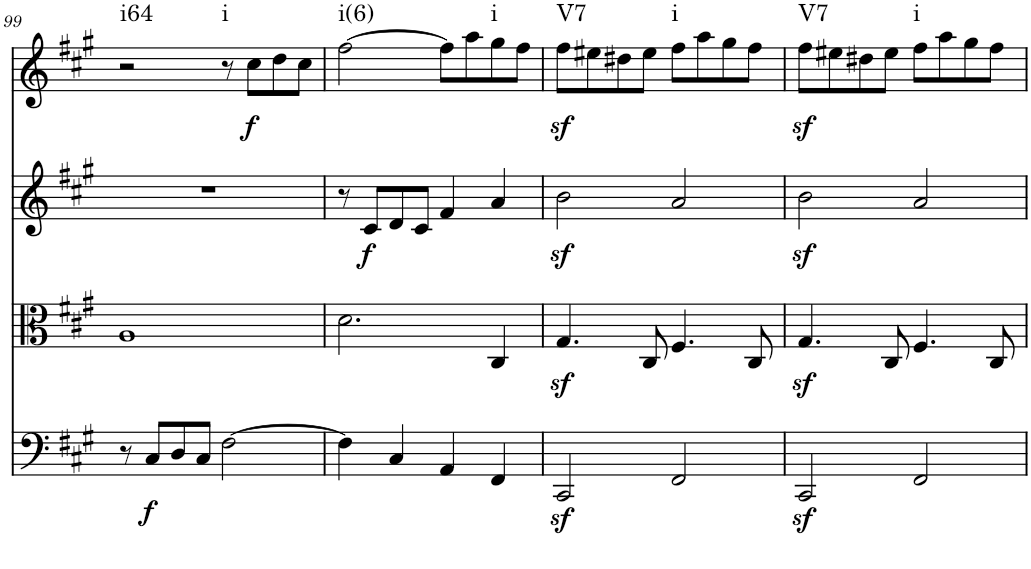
**kern	**dynam	**kern	**kern	**dynam	**kern	**dynam	**harte
*part4	*part4	*part3	*part2	*part2	*part1	*part1	*part1
*staff4	*staff4	*staff3	*staff2	*staff2	*staff1	*staff1	*
*I"Violoncello	*	*I"Viola	*I"Violin 2	*	*I"Violin 1	*	*
*I'Vc	*	*I'Vla	*I'Vln	*	*I'Vln	*	*
!!LO:PB:g=z
*clefF4	*	*clefC3	*clefG2	*	*clefG2	*	*
*k[f#c#g#]	*	*k[f#c#g#]	*k[f#c#g#]	*	*k[f#c#g#]	*	*
*A:	*	*A:	*A:	*	*A:	*	*
*M2/2	*	*M2/2	*M2/2	*	*M2/2	*	*
*met(c|)	*	*met(c|)	*met(c|)	*	*met(c|)	*	*
=99	=99	=99	=99	=99	=99	=99	=99
!	!	!	!	!	!	!	!LO:H:kt=i64
8r	.	1A	1r	.	2r	.	N
!	!LO:DY:b	!	!	!	!	!	!
8C#/L	f	.	.	.	.	.	.
8D/	.	.	.	.	.	.	.
8C#/J	.	.	.	.	.	.	.
!	!	!	!	!	!	!	!LO:H:kt=i
[2F#\	.	.	.	.	8r	.	N
!	!	!	!	!	!	!LO:DY:b	!
.	.	.	.	.	8cc#\L	f	.
.	.	.	.	.	8dd\	.	.
.	.	.	.	.	8cc#\J	.	.
=100	=100	=100	=100	=100	=100	=100	=100
!	!	!	!	!	!	!	!LO:H:kt=i(6)
4F#\]	.	2.d\	8r	.	[2ff#\	.	N
!	!	!	!	!LO:DY:b	!	!	!
.	.	.	8c#/L	f	.	.	.
4C#/	.	.	8d/	.	.	.	.
.	.	.	8c#/J	.	.	.	.
4AA/	.	.	4f#/	.	8ff#\L]	.	.
.	.	.	.	.	8aa\	.	.
!	!	!	!	!	!	!	!LO:H:kt=i
4FF#/	.	4C#/	4a/	.	8gg#\	.	N
.	.	.	.	.	8ff#\J	.	.
=101	=101	=101	=101	=101	=101	=101	=101
!	!	!	!	!	!	!LO:DY:b	!LO:H:kt=V7
2CC#z</	.	4.G#z</	2bz<\	.	8ff#\L	sf	N
.	.	.	.	.	8ee#X\	.	.
.	.	.	.	.	8dd#X\	.	.
.	.	8C#/	.	.	8ee#\J	.	.
!	!	!	!	!	!	!	!LO:H:kt=i
2FF#/	.	4.F#/	2a/	.	8ff#\L	.	N
.	.	.	.	.	8aa\	.	.
.	.	.	.	.	8gg#\	.	.
.	.	8C#/	.	.	8ff#\J	.	.
=102	=102	=102	=102	=102	=102	=102	=102
!	!	!	!	!	!	!LO:DY:b	!LO:H:kt=V7
2CC#z</	.	4.G#z</	2bz<\	.	8ff#\L	sf	N
.	.	.	.	.	8ee#X\	.	.
.	.	.	.	.	8dd#X\	.	.
.	.	8C#/	.	.	8ee#\J	.	.
!	!	!	!	!	!	!	!LO:H:kt=i
2FF#/	.	4.F#/	2a/	.	8ff#\L	.	N
.	.	.	.	.	8aa\	.	.
.	.	.	.	.	8gg#\	.	.
.	.	8C#/	.	.	8ff#\J	.	.
=	=	=	=	=	=	=	=
*-	*-	*-	*-	*-	*-	*-	*-
